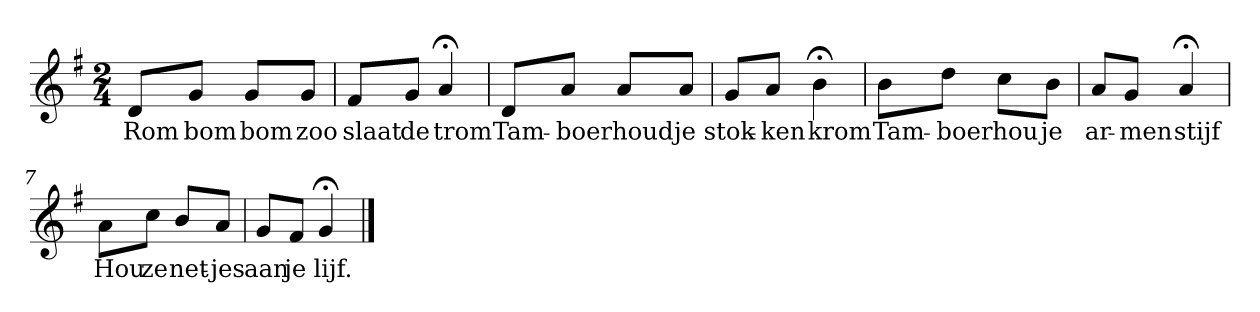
**kern	**text
*part1	*part1
*staff1	*staff1
*k[f#]	*
*G:	*
*M2/4	*
*MM120	*
=1	=1
8dL	Rom
8gJ	bom
8gL	bom
8gJ	zoo
=2	=2
8f#L	slaat
8gJ	de
4a;<	trom
=3	=3
8dL	Tam-
8aJ	-boer
8aL	houd
8aJ	je
=4	=4
8gL	stok-
8aJ	-ken
4b;<	krom
=5	=5
8bL	Tam-
8ddJ	-boer
8ccL	hou
8bJ	je
=6	=6
8aL	ar-
8gJ	-men
4a;<	stijf
=7	=7
8aL	Hou
8ccJ	ze
8bL	net-
8aJ	-jes
=8	=8
8gL	aan
8f#J	je
4g;<	lijf.
==	==
*-	*-
